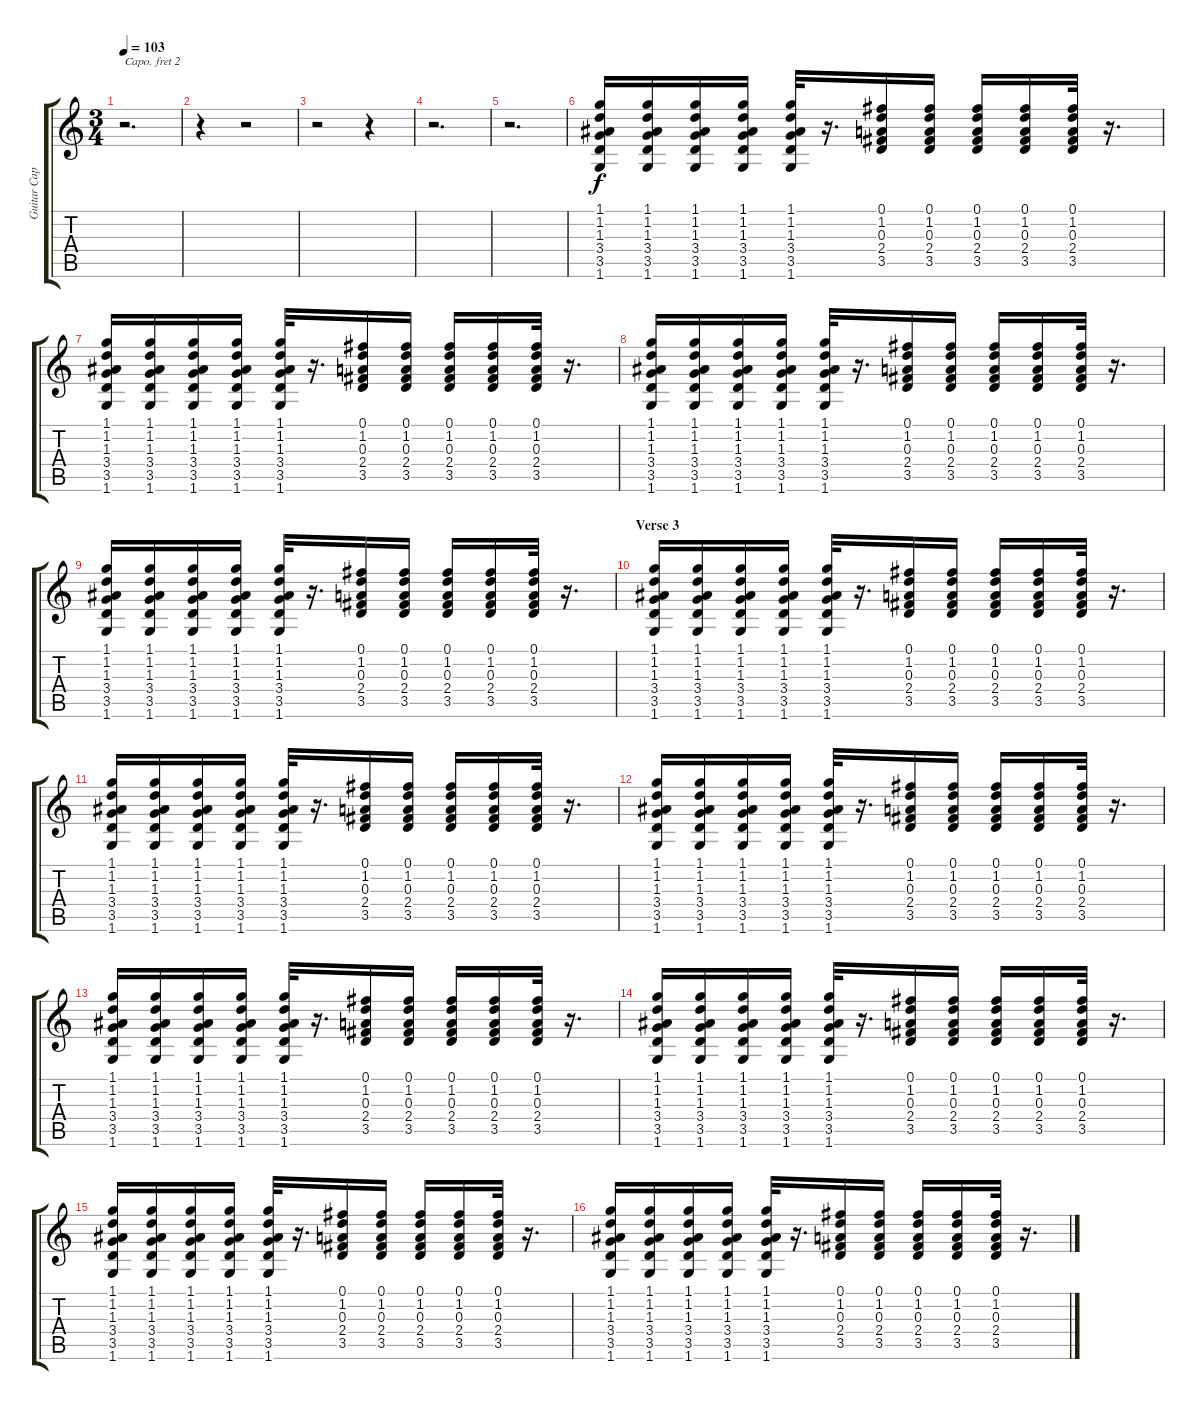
\track ("Guitar Capo 2" "Guitar Cap") {instrument acousticguitarnylon}
\staff {score tabs}
\capo 2
\tuning (E4 B3 G3 D3 A2 E2) {hide}
\ts (3 4)
\tempo 103
\clef g2
\ks c
r.2{d dy f} |
r.4 r.2 |
r.2 r.4 |
r.2{d} |
r.2{d} |
(1.1 1.2 1.3 3.4 3.5 1.6).16 (1.1 1.2 1.3 3.4 3.5 1.6).16 (1.1 1.2 1.3 3.4 3.5 1.6).16 (1.1 1.2 1.3 3.4 3.5 1.6).16 (1.1 1.2 1.3 3.4 3.5 1.6).32 r.16{d} (0.1 1.2 0.3 2.4 3.5).16 (0.1 1.2 0.3 2.4 3.5).16 (0.1 1.2 0.3 2.4 3.5).16 (0.1 1.2 0.3 2.4 3.5).16 (0.1 1.2 0.3 2.4 3.5).32 r.16{d} |
(1.1 1.2 1.3 3.4 3.5 1.6).16 (1.1 1.2 1.3 3.4 3.5 1.6).16 (1.1 1.2 1.3 3.4 3.5 1.6).16 (1.1 1.2 1.3 3.4 3.5 1.6).16 (1.1 1.2 1.3 3.4 3.5 1.6).32 r.16{d} (0.1 1.2 0.3 2.4 3.5).16 (0.1 1.2 0.3 2.4 3.5).16 (0.1 1.2 0.3 2.4 3.5).16 (0.1 1.2 0.3 2.4 3.5).16 (0.1 1.2 0.3 2.4 3.5).32 r.16{d} |
(1.1 1.2 1.3 3.4 3.5 1.6).16 (1.1 1.2 1.3 3.4 3.5 1.6).16 (1.1 1.2 1.3 3.4 3.5 1.6).16 (1.1 1.2 1.3 3.4 3.5 1.6).16 (1.1 1.2 1.3 3.4 3.5 1.6).32 r.16{d} (0.1 1.2 0.3 2.4 3.5).16 (0.1 1.2 0.3 2.4 3.5).16 (0.1 1.2 0.3 2.4 3.5).16 (0.1 1.2 0.3 2.4 3.5).16 (0.1 1.2 0.3 2.4 3.5).32 r.16{d} |
(1.1 1.2 1.3 3.4 3.5 1.6).16 (1.1 1.2 1.3 3.4 3.5 1.6).16 (1.1 1.2 1.3 3.4 3.5 1.6).16 (1.1 1.2 1.3 3.4 3.5 1.6).16 (1.1 1.2 1.3 3.4 3.5 1.6).32 r.16{d} (0.1 1.2 0.3 2.4 3.5).16 (0.1 1.2 0.3 2.4 3.5).16 (0.1 1.2 0.3 2.4 3.5).16 (0.1 1.2 0.3 2.4 3.5).16 (0.1 1.2 0.3 2.4 3.5).32 r.16{d} |
\section ("" "Verse 3")
(1.1 1.2 1.3 3.4 3.5 1.6).16 (1.1 1.2 1.3 3.4 3.5 1.6).16 (1.1 1.2 1.3 3.4 3.5 1.6).16 (1.1 1.2 1.3 3.4 3.5 1.6).16 (1.1 1.2 1.3 3.4 3.5 1.6).32 r.16{d} (0.1 1.2 0.3 2.4 3.5).16 (0.1 1.2 0.3 2.4 3.5).16 (0.1 1.2 0.3 2.4 3.5).16 (0.1 1.2 0.3 2.4 3.5).16 (0.1 1.2 0.3 2.4 3.5).32 r.16{d} |
(1.1 1.2 1.3 3.4 3.5 1.6).16 (1.1 1.2 1.3 3.4 3.5 1.6).16 (1.1 1.2 1.3 3.4 3.5 1.6).16 (1.1 1.2 1.3 3.4 3.5 1.6).16 (1.1 1.2 1.3 3.4 3.5 1.6).32 r.16{d} (0.1 1.2 0.3 2.4 3.5).16 (0.1 1.2 0.3 2.4 3.5).16 (0.1 1.2 0.3 2.4 3.5).16 (0.1 1.2 0.3 2.4 3.5).16 (0.1 1.2 0.3 2.4 3.5).32 r.16{d} |
(1.1 1.2 1.3 3.4 3.5 1.6).16 (1.1 1.2 1.3 3.4 3.5 1.6).16 (1.1 1.2 1.3 3.4 3.5 1.6).16 (1.1 1.2 1.3 3.4 3.5 1.6).16 (1.1 1.2 1.3 3.4 3.5 1.6).32 r.16{d} (0.1 1.2 0.3 2.4 3.5).16 (0.1 1.2 0.3 2.4 3.5).16 (0.1 1.2 0.3 2.4 3.5).16 (0.1 1.2 0.3 2.4 3.5).16 (0.1 1.2 0.3 2.4 3.5).32 r.16{d} |
(1.1 1.2 1.3 3.4 3.5 1.6).16 (1.1 1.2 1.3 3.4 3.5 1.6).16 (1.1 1.2 1.3 3.4 3.5 1.6).16 (1.1 1.2 1.3 3.4 3.5 1.6).16 (1.1 1.2 1.3 3.4 3.5 1.6).32 r.16{d} (0.1 1.2 0.3 2.4 3.5).16 (0.1 1.2 0.3 2.4 3.5).16 (0.1 1.2 0.3 2.4 3.5).16 (0.1 1.2 0.3 2.4 3.5).16 (0.1 1.2 0.3 2.4 3.5).32 r.16{d} |
(1.1 1.2 1.3 3.4 3.5 1.6).16 (1.1 1.2 1.3 3.4 3.5 1.6).16 (1.1 1.2 1.3 3.4 3.5 1.6).16 (1.1 1.2 1.3 3.4 3.5 1.6).16 (1.1 1.2 1.3 3.4 3.5 1.6).32 r.16{d} (0.1 1.2 0.3 2.4 3.5).16 (0.1 1.2 0.3 2.4 3.5).16 (0.1 1.2 0.3 2.4 3.5).16 (0.1 1.2 0.3 2.4 3.5).16 (0.1 1.2 0.3 2.4 3.5).32 r.16{d} |
(1.1 1.2 1.3 3.4 3.5 1.6).16 (1.1 1.2 1.3 3.4 3.5 1.6).16 (1.1 1.2 1.3 3.4 3.5 1.6).16 (1.1 1.2 1.3 3.4 3.5 1.6).16 (1.1 1.2 1.3 3.4 3.5 1.6).32 r.16{d} (0.1 1.2 0.3 2.4 3.5).16 (0.1 1.2 0.3 2.4 3.5).16 (0.1 1.2 0.3 2.4 3.5).16 (0.1 1.2 0.3 2.4 3.5).16 (0.1 1.2 0.3 2.4 3.5).32 r.16{d} |
(1.1 1.2 1.3 3.4 3.5 1.6).16 (1.1 1.2 1.3 3.4 3.5 1.6).16 (1.1 1.2 1.3 3.4 3.5 1.6).16 (1.1 1.2 1.3 3.4 3.5 1.6).16 (1.1 1.2 1.3 3.4 3.5 1.6).32 r.16{d} (0.1 1.2 0.3 2.4 3.5).16 (0.1 1.2 0.3 2.4 3.5).16 (0.1 1.2 0.3 2.4 3.5).16 (0.1 1.2 0.3 2.4 3.5).16 (0.1 1.2 0.3 2.4 3.5).32 r.16{d}
